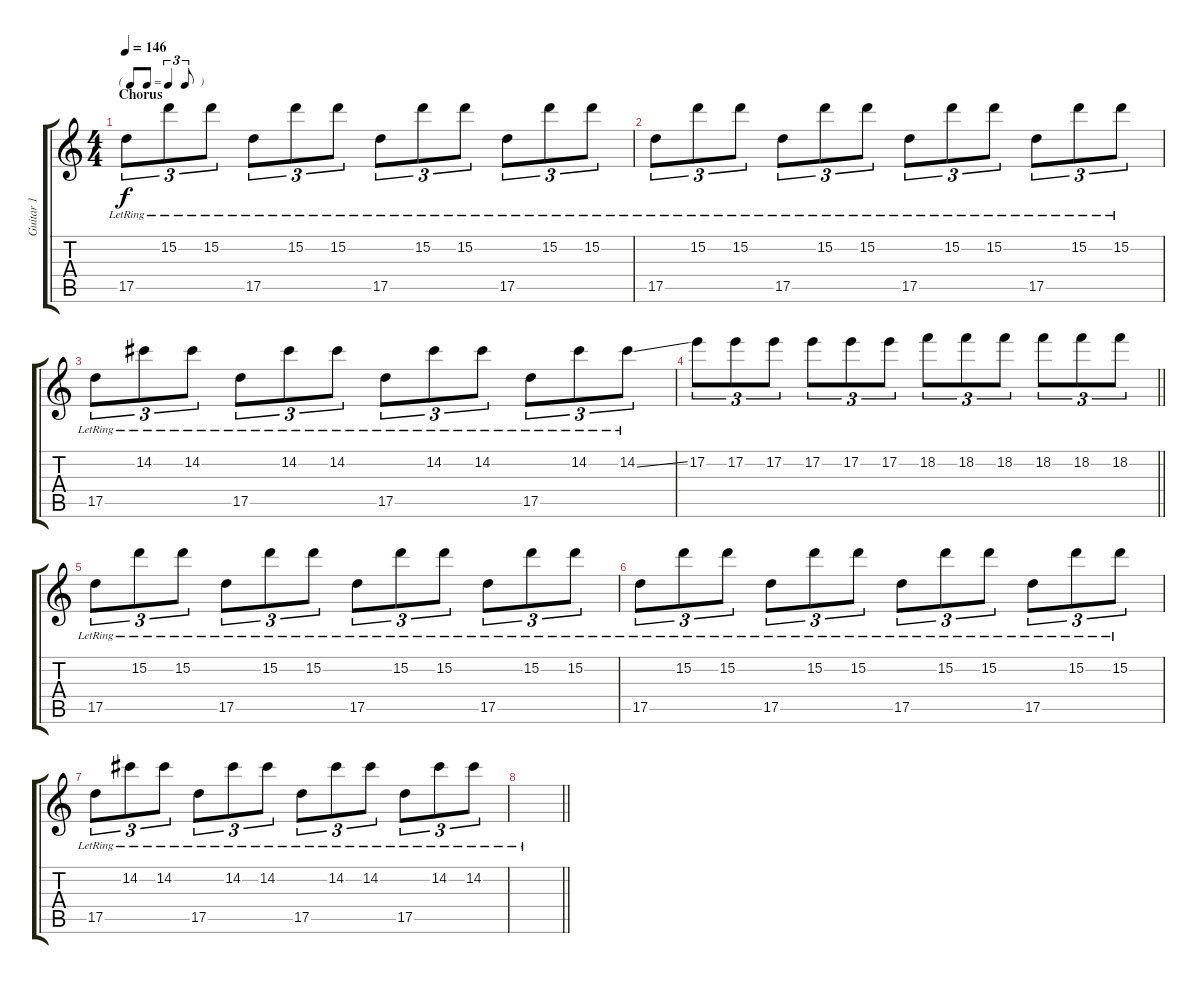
\track ("Guitar 1" "Guitar 1") {instrument distortionguitar}
\staff {score tabs}
\tuning (E4 B3 G3 D3 A2 D2) {hide}
\ts (4 4)
\tf triplet8th
\section ("" "Chorus")
\tempo 146
\clef g2
\ks c
17.5{lr}.8{tu (3 2) dy f} 15.2{lr}.8{tu (3 2)} 15.2{lr}.8{tu (3 2)} 17.5{lr}.8{tu (3 2)} 15.2{lr}.8{tu (3 2)} 15.2{lr}.8{tu (3 2)} 17.5{lr}.8{tu (3 2)} 15.2{lr}.8{tu (3 2)} 15.2{lr}.8{tu (3 2)} 17.5{lr}.8{tu (3 2)} 15.2{lr}.8{tu (3 2)} 15.2{lr}.8{tu (3 2)} |
17.5{lr}.8{tu (3 2)} 15.2{lr}.8{tu (3 2)} 15.2{lr}.8{tu (3 2)} 17.5{lr}.8{tu (3 2)} 15.2{lr}.8{tu (3 2)} 15.2{lr}.8{tu (3 2)} 17.5{lr}.8{tu (3 2)} 15.2{lr}.8{tu (3 2)} 15.2{lr}.8{tu (3 2)} 17.5{lr}.8{tu (3 2)} 15.2{lr}.8{tu (3 2)} 15.2{lr}.8{tu (3 2)} |
17.5{lr}.8{tu (3 2)} 14.2{lr}.8{tu (3 2)} 14.2{lr}.8{tu (3 2)} 17.5{lr}.8{tu (3 2)} 14.2{lr}.8{tu (3 2)} 14.2{lr}.8{tu (3 2)} 17.5{lr}.8{tu (3 2)} 14.2{lr}.8{tu (3 2)} 14.2{lr}.8{tu (3 2)} 17.5{lr}.8{tu (3 2)} 14.2{lr}.8{tu (3 2)} 14.2{ss lr}.8{tu (3 2)} |
\barLineRight lightlight
17.2.8{tu (3 2)} 17.2.8{tu (3 2)} 17.2.8{tu (3 2)} 17.2.8{tu (3 2)} 17.2.8{tu (3 2)} 17.2.8{tu (3 2)} 18.2.8{tu (3 2)} 18.2.8{tu (3 2)} 18.2.8{tu (3 2)} 18.2.8{tu (3 2)} 18.2.8{tu (3 2)} 18.2.8{tu (3 2)} |
17.5{lr}.8{tu (3 2)} 15.2{lr}.8{tu (3 2)} 15.2{lr}.8{tu (3 2)} 17.5{lr}.8{tu (3 2)} 15.2{lr}.8{tu (3 2)} 15.2{lr}.8{tu (3 2)} 17.5{lr}.8{tu (3 2)} 15.2{lr}.8{tu (3 2)} 15.2{lr}.8{tu (3 2)} 17.5{lr}.8{tu (3 2)} 15.2{lr}.8{tu (3 2)} 15.2{lr}.8{tu (3 2)} |
17.5{lr}.8{tu (3 2)} 15.2{lr}.8{tu (3 2)} 15.2{lr}.8{tu (3 2)} 17.5{lr}.8{tu (3 2)} 15.2{lr}.8{tu (3 2)} 15.2{lr}.8{tu (3 2)} 17.5{lr}.8{tu (3 2)} 15.2{lr}.8{tu (3 2)} 15.2{lr}.8{tu (3 2)} 17.5{lr}.8{tu (3 2)} 15.2{lr}.8{tu (3 2)} 15.2{lr}.8{tu (3 2)} |
17.5{lr}.8{tu (3 2)} 14.2{lr}.8{tu (3 2)} 14.2{lr}.8{tu (3 2)} 17.5{lr}.8{tu (3 2)} 14.2{lr}.8{tu (3 2)} 14.2{lr}.8{tu (3 2)} 17.5{lr}.8{tu (3 2)} 14.2{lr}.8{tu (3 2)} 14.2{lr}.8{tu (3 2)} 17.5{lr}.8{tu (3 2)} 14.2{lr}.8{tu (3 2)} 14.2{lr}.8{tu (3 2)} |
\barLineRight lightlight
